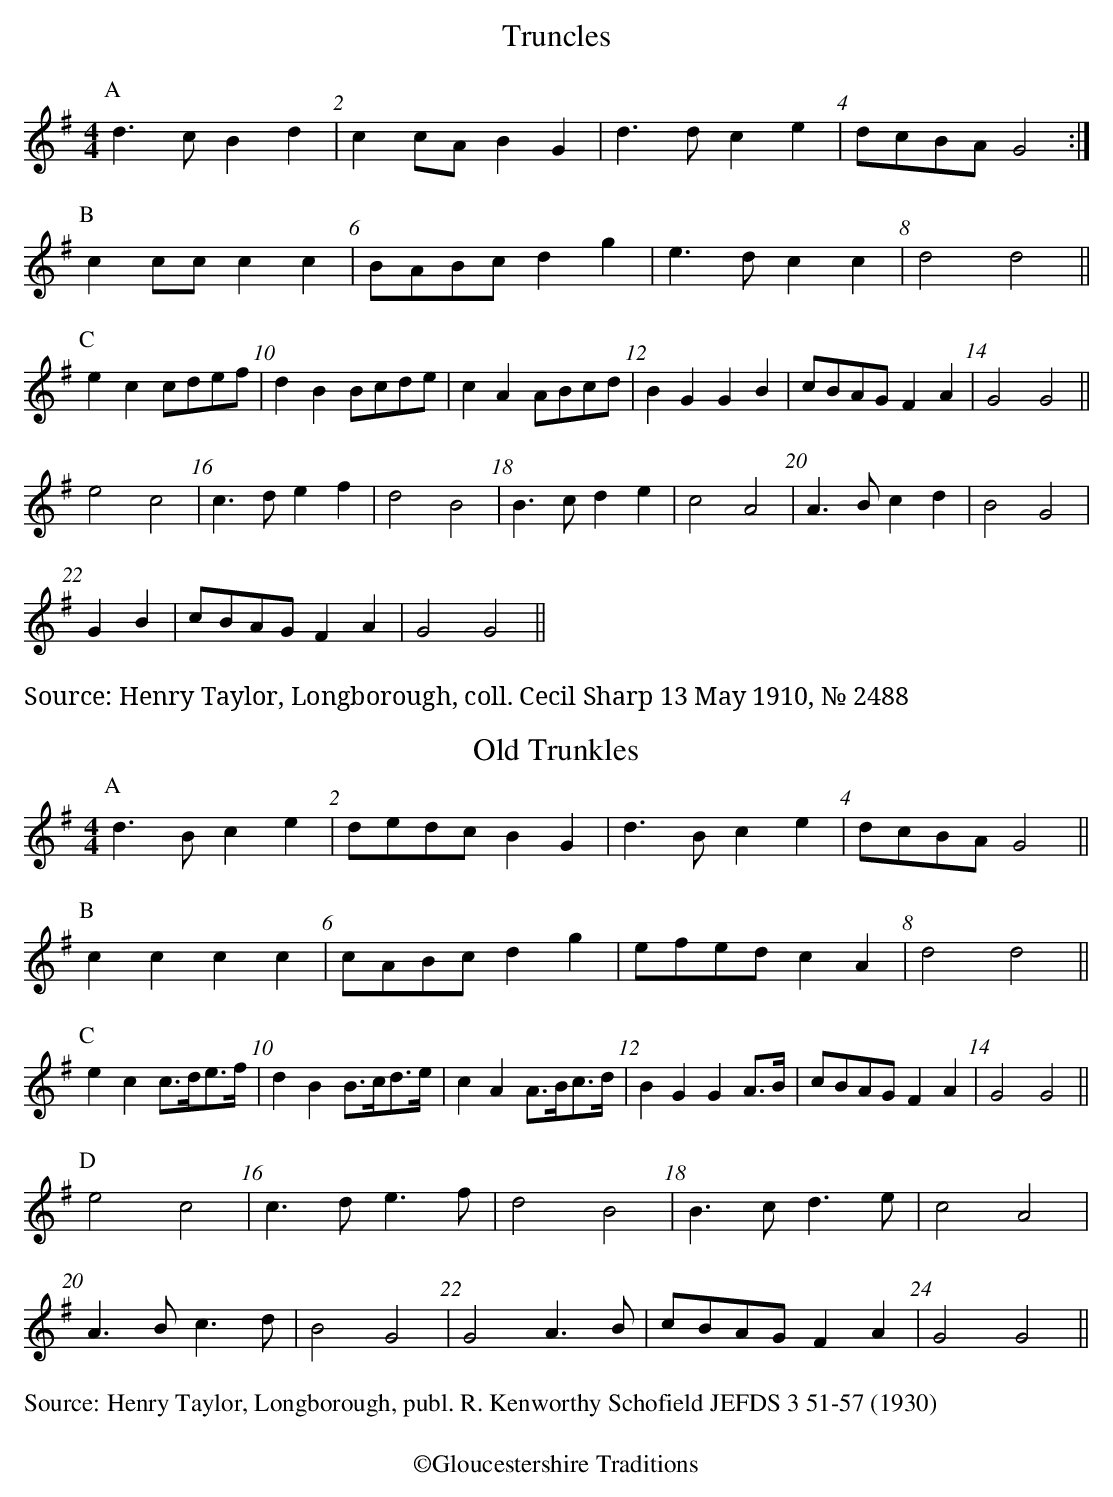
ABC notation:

X:1
T:Truncles
U:R=!D.C.!
M:4/4
L:1/4
K:G
[P:A]d>cBd | cc/A/BG | d>dce | d/c/B/A/ G2 :|
[P:B]cc/c/cc | B/A/B/c/dg |e>dcc | d2d2 ||
[P:C]ecc/d/e/f/ | dBB/c/d/e/ | cA A/B/c/d/| BGGB | \
c/B/A/G/FA | G2G2||
e2c2 | c>def | d2B2 | B>cde | c2A2 | A>Bcd | B2G2 |
GB|c/B/A/G/FA | G2G2\
||
%%text Source: Henry Taylor, Longborough, coll. Cecil Sharp 13 May 1910, \u2116 2488
%%vskip 10
T:Old Trunkles
[P:A]d>Bce | d/e/d/c/BG | d>Bce | d/c/B/A/G2||
[P:B]cccc | c/A/B/c/dg | e/f/e/d/cA | d2d2 ||
[P:C]ecc/>d/e/>f/ | dBB/>c/d/>e/ | cAA/>B/c/>d/ | \
BGGA/>B/ | c/B/A/G/ FA | G2G2||
[P:D]e2c2 | c>de>f | d2B2 | B>cd>e | c2A2 |
A>Bc>d | B2G2 | G2A>B | c/B/A/G/FA | G2G2||
